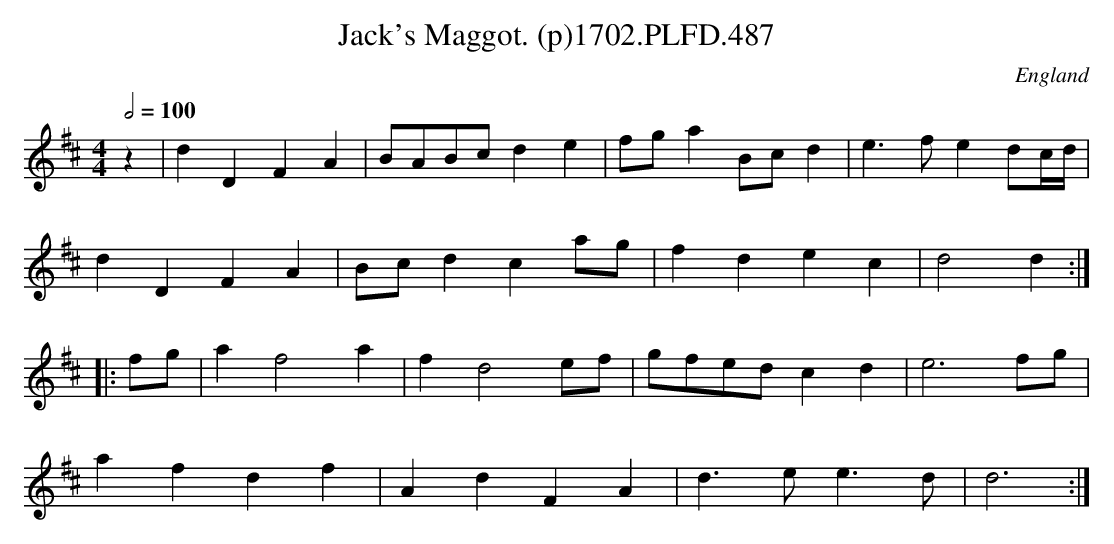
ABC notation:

X:1
T: Jack's Maggot. (p)1702.PLFD.487
M: 4/4
L: 1/8
Q: 1/2=100
O: England
K: D
z2 |\
d2D2 F2A2 | BABc d2e2 | fga2 Bcd2 | e3f e2dc/d/ |
d2D2 F2A2 | Bcd2 c2ag | f2d2 e2c2 | d4  d2 :|
|: fg |\
a2 f4 a2  | f2 d4 ef  | gfed c2d2 | e6 fg |
a2f2 d2f2 | A2d2 F2A2 | d3e  e3d  | d6 :|
